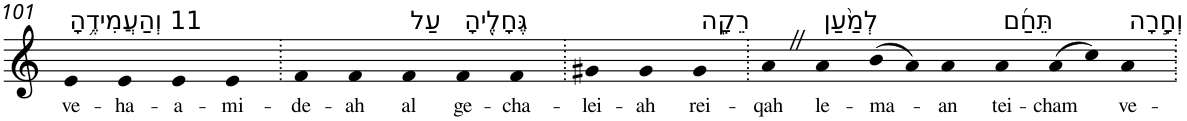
**kern	**text
*part1	*part1
*staff1	*staff1
*I"Piano	*
*I'Pno	*
!!LO:PB:g=z
*clefG2	*
*k[]	*
=101	=101
!LO:TX:a:t=11 וְהַעֲמִידֶ֥הָ	!
!	!LO:LY:b
4e	ve-
!	!LO:LY:b
4e	-ha-
!	!LO:LY:b
4e	-a-
!	!LO:LY:b
4e	-mi-
=102.	=102.
!	!LO:LY:b
4f	-de-
!	!LO:LY:b
4f	-ah
!LO:TX:a:t=עַל	!
!	!LO:LY:b
4f	al
!LO:TX:a:t=גֶּחָלֶ֖יהָ	!
!	!LO:LY:b
4f	ge-
!	!LO:LY:b
4f	-cha-
=103.	=103.
!	!LO:LY:b
4g#X	-lei-
!	!LO:LY:b
4g#	-ah
!LO:TX:a:t=רֵקָ֑ה	!
!	!LO:LY:b
4g#	rei-
=104.	=104.
!	!LO:LY:b
4aZ	-qah
!LO:TX:a:t=לְמַ֨עַן	!
!	!LO:LY:b
4a	le-
!	!LO:LY:b
(>8b	-ma-
8a)	.
!	!LO:LY:b
4a	-an
!LO:TX:a:t=תֵּחַ֜ם	!
!	!LO:LY:b
4a	tei-
!	!LO:LY:b
(>8a	-cham
8cc)	.
!LO:TX:a:t=וְחָ֣רָה	!
!	!LO:LY:b
4a	ve-
=.	=.
*-	*-
